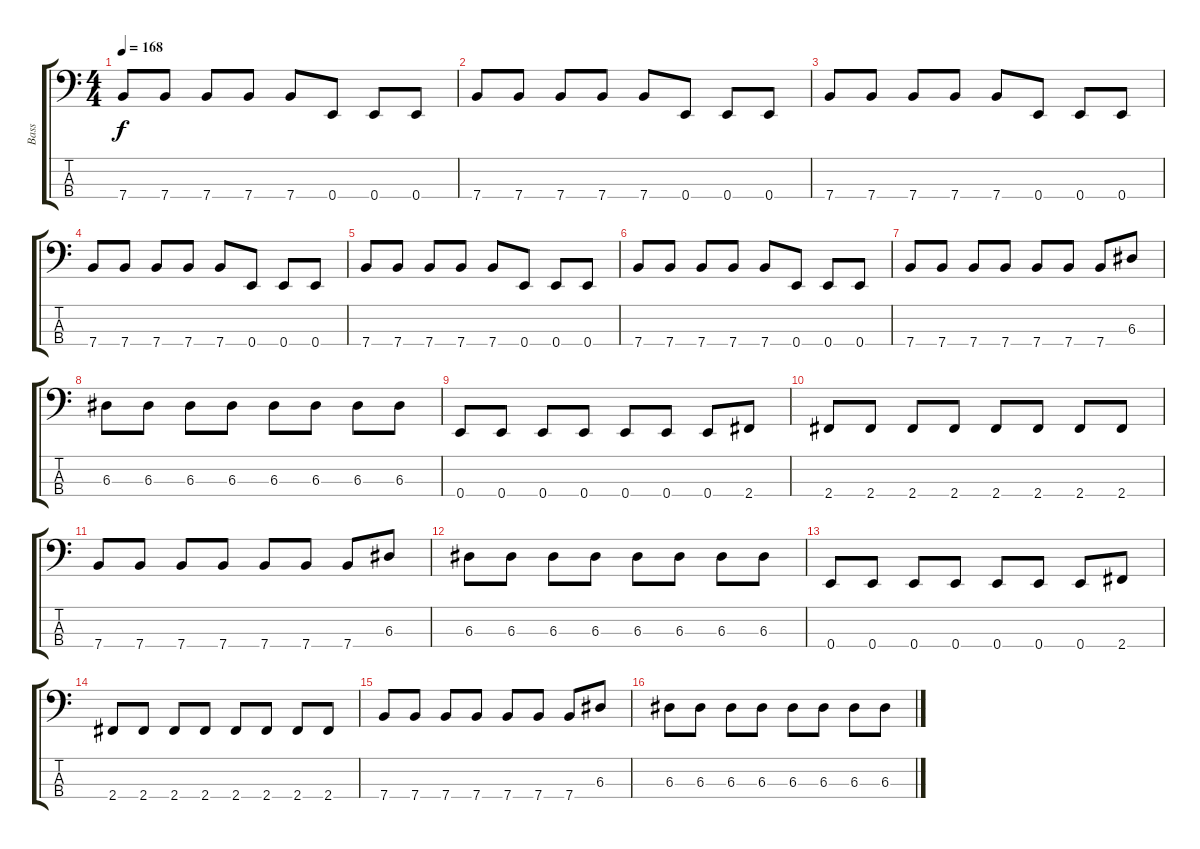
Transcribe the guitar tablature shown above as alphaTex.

\track ("Bass" "Bass") {instrument electricbasspick}
\staff {score tabs}
\tuning (G2 D2 A1 E1) {hide}
\ts (4 4)
\tempo 168
\clef f4
\ks c
7.4.8{dy f} 7.4.8 7.4.8 7.4.8 7.4.8 0.4.8 0.4.8 0.4.8 |
7.4.8 7.4.8 7.4.8 7.4.8 7.4.8 0.4.8 0.4.8 0.4.8 |
7.4.8 7.4.8 7.4.8 7.4.8 7.4.8 0.4.8 0.4.8 0.4.8 |
7.4.8 7.4.8 7.4.8 7.4.8 7.4.8 0.4.8 0.4.8 0.4.8 |
7.4.8 7.4.8 7.4.8 7.4.8 7.4.8 0.4.8 0.4.8 0.4.8 |
7.4.8 7.4.8 7.4.8 7.4.8 7.4.8 0.4.8 0.4.8 0.4.8 |
7.4.8 7.4.8 7.4.8 7.4.8 7.4.8 7.4.8 7.4.8 6.3.8 |
6.3.8 6.3.8 6.3.8 6.3.8 6.3.8 6.3.8 6.3.8 6.3.8 |
0.4.8 0.4.8 0.4.8 0.4.8 0.4.8 0.4.8 0.4.8 2.4.8 |
2.4.8 2.4.8 2.4.8 2.4.8 2.4.8 2.4.8 2.4.8 2.4.8 |
7.4.8 7.4.8 7.4.8 7.4.8 7.4.8 7.4.8 7.4.8 6.3.8 |
6.3.8 6.3.8 6.3.8 6.3.8 6.3.8 6.3.8 6.3.8 6.3.8 |
0.4.8 0.4.8 0.4.8 0.4.8 0.4.8 0.4.8 0.4.8 2.4.8 |
2.4.8 2.4.8 2.4.8 2.4.8 2.4.8 2.4.8 2.4.8 2.4.8 |
7.4.8 7.4.8 7.4.8 7.4.8 7.4.8 7.4.8 7.4.8 6.3.8 |
6.3.8 6.3.8 6.3.8 6.3.8 6.3.8 6.3.8 6.3.8 6.3.8
